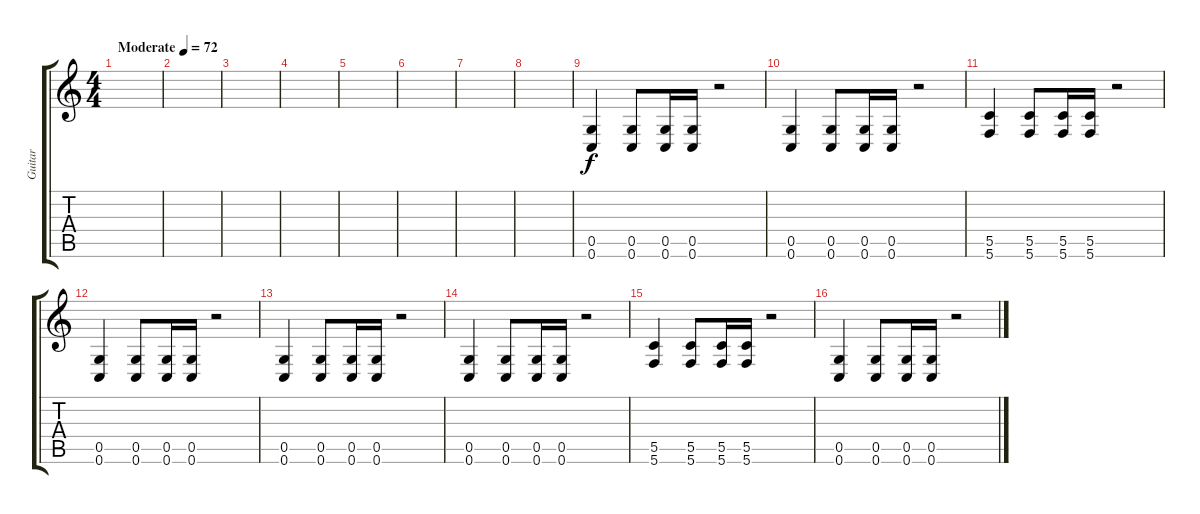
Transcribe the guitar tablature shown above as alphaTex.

\track ("Guitar" "Guitar") {instrument distortionguitar}
\staff {score tabs}
\tuning (D4 A3 F3 C3 G2 C2) {hide}
\ts (4 4)
\tempo (72 "Moderate")
\clef g2
\ks c
|
|
|
|
|
|
|
|
(0.5 0.6).4 (0.5 0.6).8 (0.5 0.6).16 (0.5 0.6).16 r.2 |
(0.5 0.6).4 (0.5 0.6).8 (0.5 0.6).16 (0.5 0.6).16 r.2 |
(5.5 5.6).4 (5.5 5.6).8 (5.5 5.6).16 (5.5 5.6).16 r.2 |
(0.5 0.6).4 (0.5 0.6).8 (0.5 0.6).16 (0.5 0.6).16 r.2 |
(0.5 0.6).4 (0.5 0.6).8 (0.5 0.6).16 (0.5 0.6).16 r.2 |
(0.5 0.6).4 (0.5 0.6).8 (0.5 0.6).16 (0.5 0.6).16 r.2 |
(5.5 5.6).4 (5.5 5.6).8 (5.5 5.6).16 (5.5 5.6).16 r.2 |
(0.5 0.6).4 (0.5 0.6).8 (0.5 0.6).16 (0.5 0.6).16 r.2
